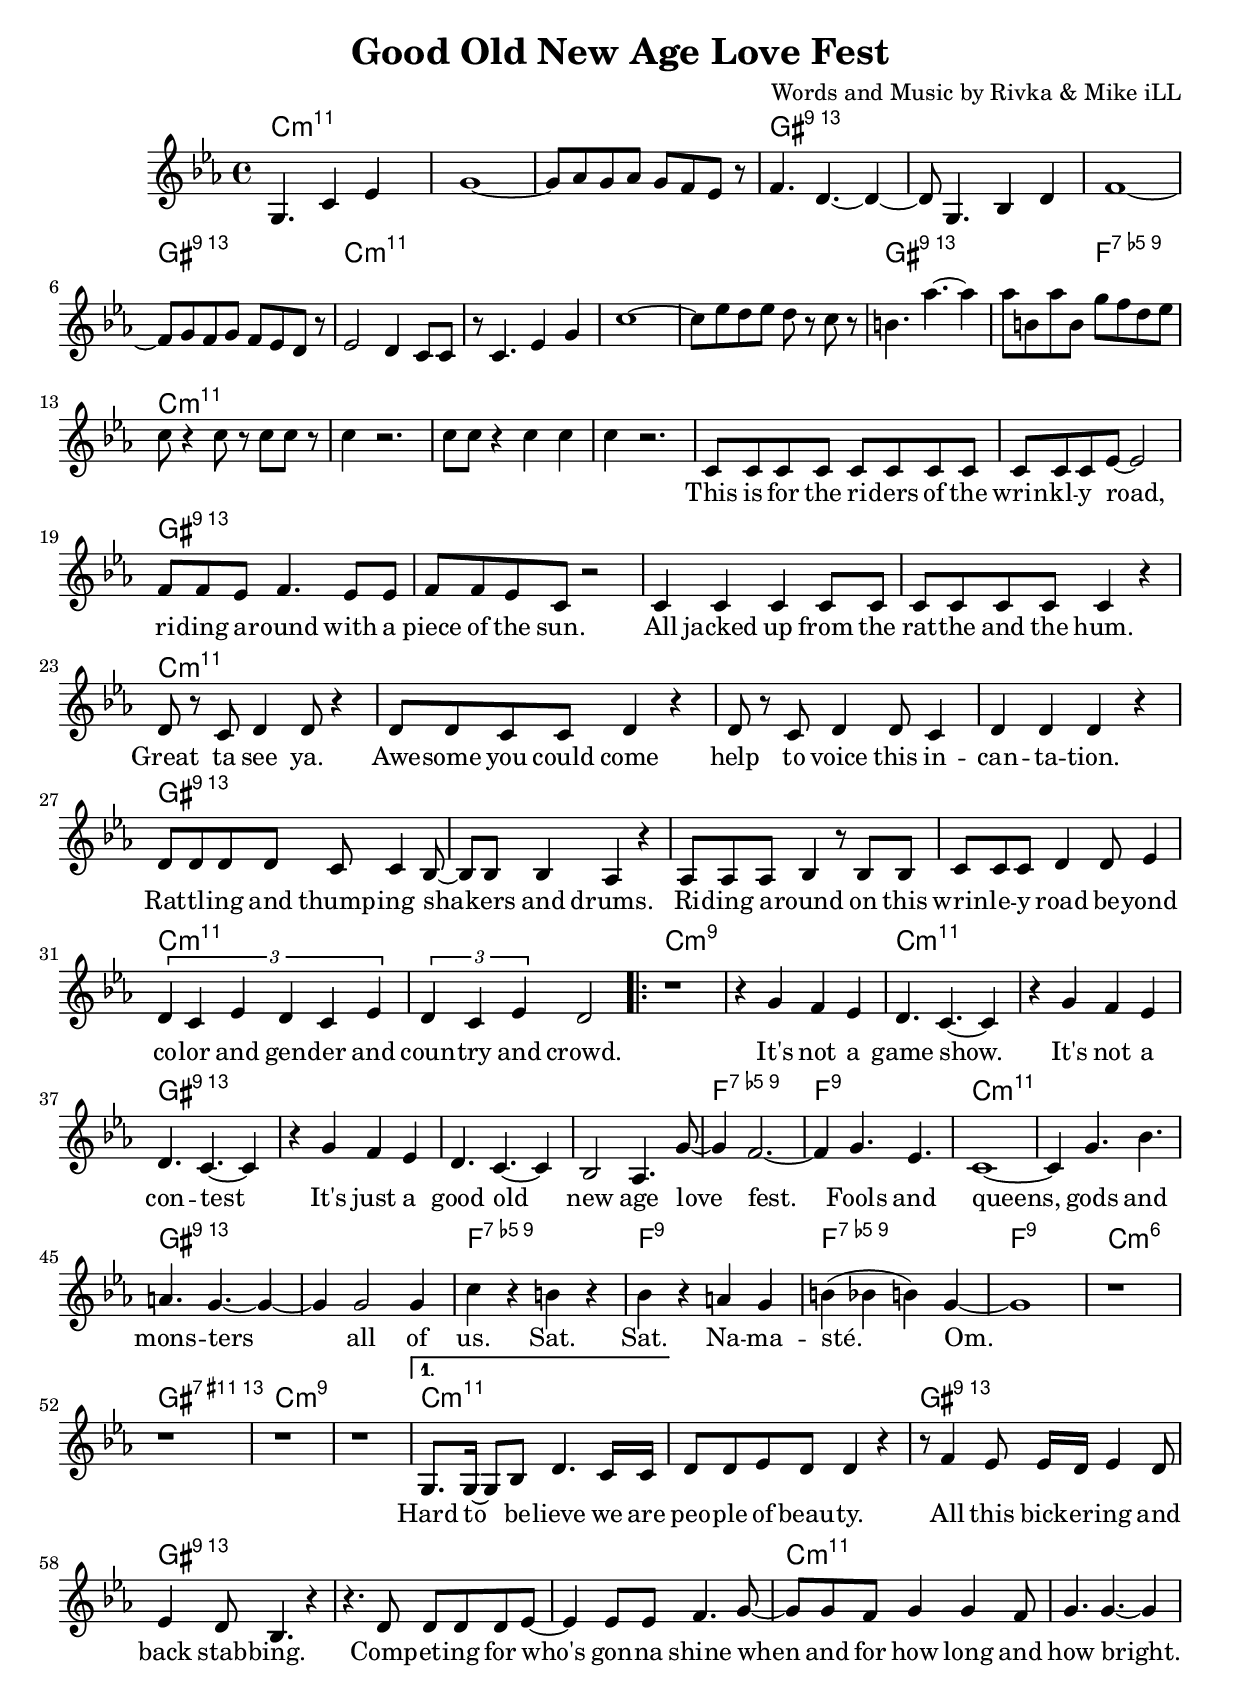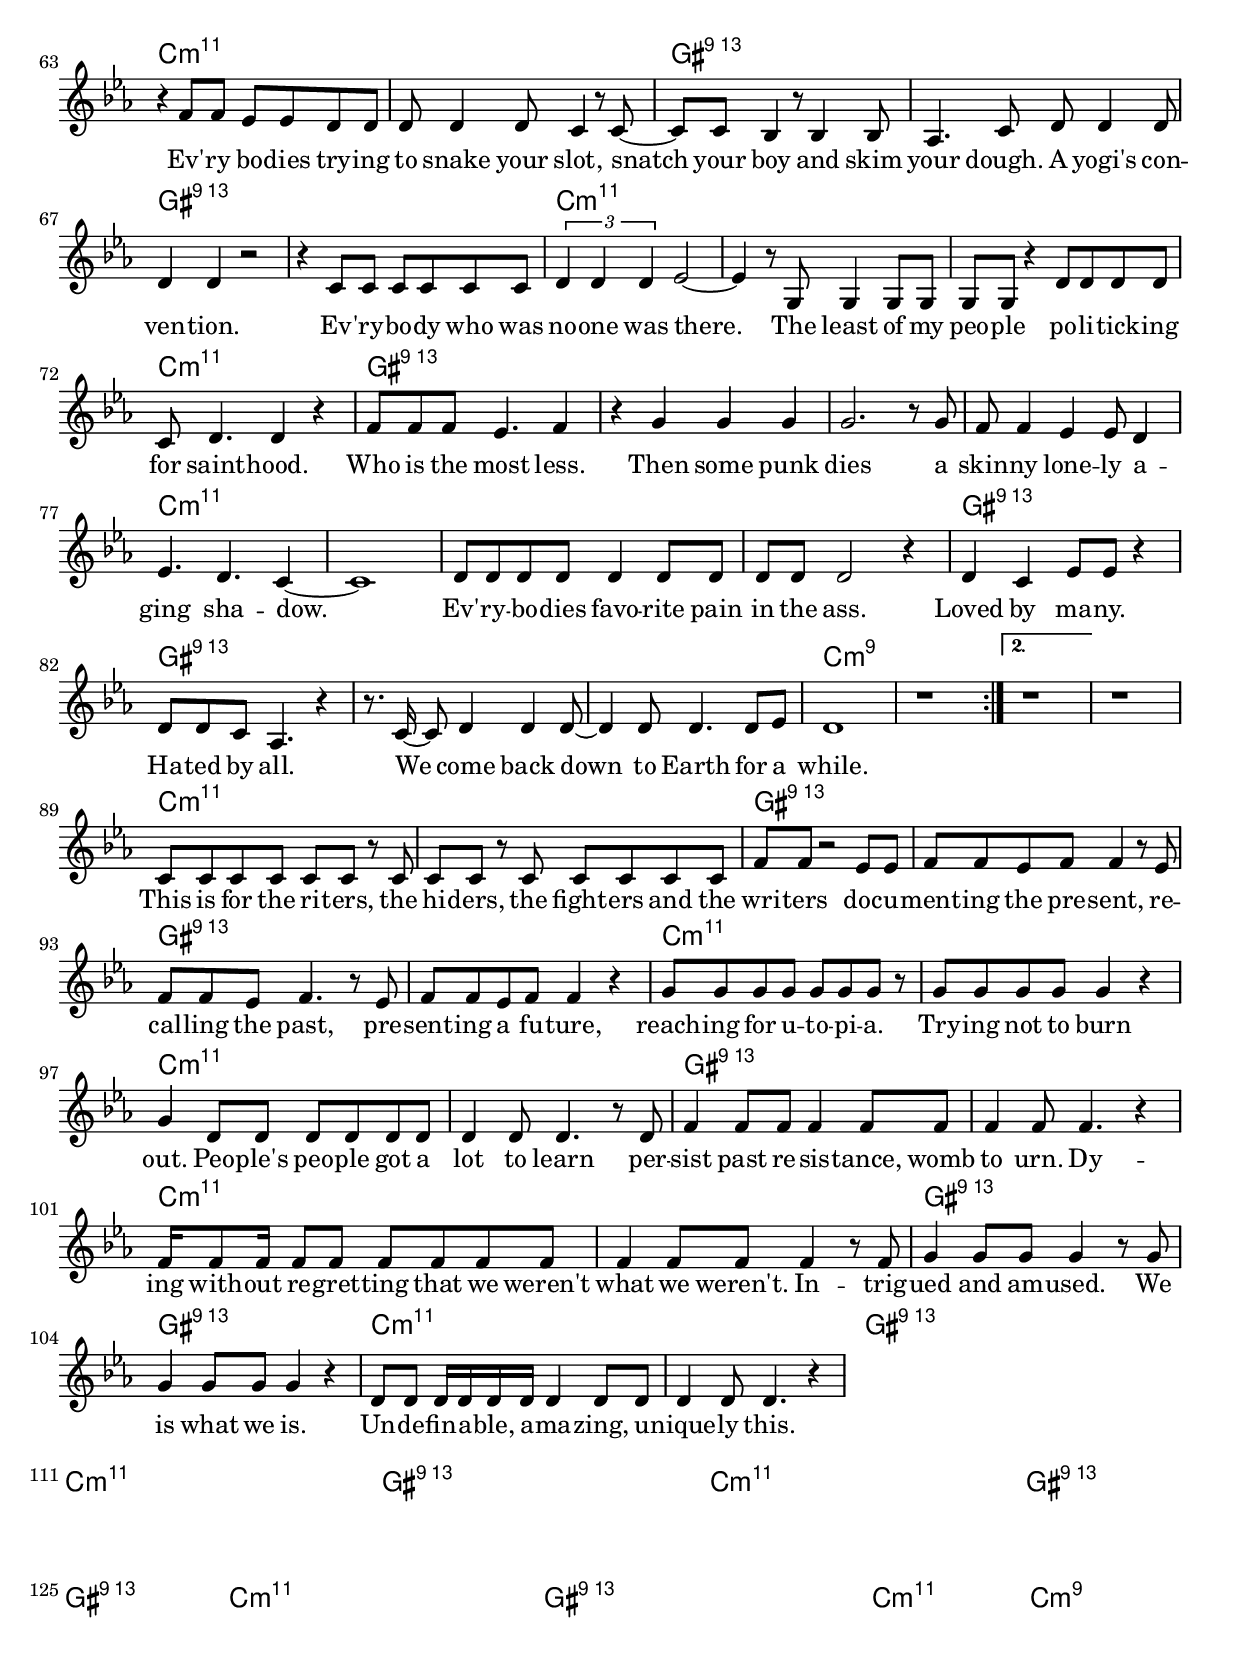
\version "2.18.2"

\header {
  title = "Good Old New Age Love Fest"
  composer = "Words and Music by Rivka & Mike iLL"
  tag = "Copyright R. and M. Kilmer Creative Commons Attribution-NonCommercial, BMI"
}

\paper{ print-page-number = ##f bottom-margin = 0.5\in }

melody = \relative c' {
  \clef treble
  \key c \minor
  \time 4/4
  \set Score.voltaSpannerDuration = #(ly:make-moment 4/4)
  \partial 8*7 g4. c4 ees |
  g1~ | g8 aes g aes g f ees r | f4. d4.~ d4~ | d8 g,4. bes4 d |
  f1~ | f8 g f g f ees d r | ees2 d4 c8 c | r c4. ees4 g |
  c1~ | c8 ees d ees d r c r | b4. aes'~ aes4 | aes8 b, aes' b, g' f d ees |
  c8 r4 c8 r c c r8 | c4 r2. | c8 c r4 c c | c4 r2. |
  
  \new Voice = "words" {
  	c,8 c c c c c c c | c c c ees~ ees2 | % This is for the riders of the
  	f8 f ees f4. ees8 ees | f f ees c r2 | % Riding around with
  	c4 c c c8 c | c c c c c4 r | % All jacked up
  	d8 r c d4 d8 r4 | d8 d c c d4 r | % Great ta see ya
  	d8 r c d4 d8 c4 | d d d r | % help to voice
  	d8 d d d c c4 bes8~ | bes bes bes4 aes r | % Rattling and bangin
  	aes8 aes aes bes4 r8 bes bes | c c c d4 d8 ees4 | % Riding around on this ... beyond
  	\tuplet 3/2 { d4 c ees d c ees } | \tuplet 3/2 { d4 c ees } d2 | 
  	
  	\repeat volta 2 {
		% Chorus
		r1 | r4 g f ees |
		d4. c4.~ c4 | r g' f ees |
		d4. c4.~ c4 | r g' f ees |
		d4. c4.~ c4 | bes2 aes4. g'8~ |
		g4 f2.~ | f4 g4. ees |
		c1~ | c4 g'4. bes |
		a4. g~ g4~ | g g2 g4 |
		c r b r | bes r a g |
		b( bes b) g~ | g1 |
		r1 | r | r | r | 
		% Verse two
		}
	  	\alternative {
		  {
		  	g,8. g16~ g8 bes d4. c16 c | d8 d ees d d4 r | % Hard to believe
		  	r8 f4 ees8 ees16 d ees4 d8 | ees4 d8 bes4. r4 | 
		  	r4. d8 d d d ees~ | ees4 ees8 ees f4. g8~ | 
		  	g g f g4 g f8 | g4. g4.~ g4 | % when and for how long
		  	r f8 f ees ees d d | d d4 d8 c4 r8 c8~ | % Everybody's trying to snake your slot, snatch
		  	c c bes4 r8 bes4 bes8 | aes4. c8 d d4 d8 | % snatch... hitch your boy and skim your dough. A yogi's con
		  	d4 d r2 | r4 c8 c c c c c | % a yogi's... everybody who was
		  	\tuplet 3/2 { d4 d d } ees2~ | ees4 r8 g,8 g4 g8 g | % noone... The least of my
		  	g g r4 d'8 d d d | c d4. d4 r | % people... sainthood. 
		  	f8 f f ees4. f4 | r4 g g g | % Who is the most less. Then some punk 
		  	g2. r8 g8 | f8 f4 ees ees8 d4 | % dies a
		  	ees4. d c4~ | c1 | % aging shadow
		  	d8 d d d d4 d8 d | d d d2 r4 | % Everybody's favorite
		  	d c ees8 ees r4 | d8 d c aes4. r4 | % Loved by 
		  	r8. c16~ c8 d4 d d8~ | d4 d8 d4. d8 ees | % We come back down to Earth
		  	d1 | r1 | 
		  }
		  {
		  	r1 | r1 |
		  	c8 c c c c c r c | c c r c c c c c | % This is for the riders
		  	f f r2 ees8 ees | f f ees f f4 r8 ees | % writers documenting the present
		  	f f ees f4. r8 ees | f f ees f f4 r | % calling the past. presenting a future
		  	g8 g g g g g g r | g g g g g4 r | % Reaching for utopia
		  	
		  	g4 d8 d d d d d | d4 d8 d4. r8 d| % out. Peoples people
		  	f4 f8 f f4 f8 f | f4 f8 f4. r4 | % sist past resistance
		  	f16 f8 f16 f8 f f f f f | f4 f8 f f4 r8 f8 |% dying without regretting
		  	g4 g8 g g4 r8 g | g4 g8 g g4 r | % trigued and amused we is what we is
		  	
		  	d8 d d16 d d d d4 d8 d | d4 d8 d4. r4 | % Undefinable
		  	% niquely this.
		  }
		}
	}
  
}

text =  \lyricmode {
\set associatedVoice = "words"
	This is for the ri -- ders of the wrin -- kl -- y road,
	ri -- ding a -- round with a piece of the sun.
	All jacked up from the rat -- the and the hum.
	Great ta see ya. Awe -- some you could come 
	help to voice this in -- can -- ta -- tion.
	Rat -- tl -- ing and thump -- ing sha -- kers and drums.
	Ri -- ding a -- round on this wrin -- le -- y road be -- yond
	co -- lor and gen -- der and coun -- try and crowd.
	
	% Refrain
	It's not a game show.
	It's not a con -- test
	It's just a good old new age love fest.
	Fools and queens, gods and mons -- ters all of
	us. Sat. Sat. Na -- ma -- sté. Om.
	
	% Verse two
	Hard to be -- lieve we are peo -- ple of beau -- ty.
	All this bick -- er -- ing and back stab -- bing.
	Comp -- et -- ing for who's gon -- na shine
	when and for how long and how bright.
	Ev' -- ry bo -- dies try -- ing to snake your slot,
	snatch your boy and skim your dough. A yogi's con -- 
	ven -- tion. Ev -- 'ry -- bo -- dy who was
	no -- one was there. The least of my
	peo -- ple po -- li -- tick -- ing for saint -- hood.
	Who is the most less. Then some punk dies
	a skin -- ny lone -- ly a -- ging
	sha -- dow.
	Ev' -- ry -- bo -- dies favo -- rite pain in the ass.
	Loved by ma -- ny. Ha -- ted by all.
	We come back down to Earth for a while.
	
	% Verse three
	This is for the ri -- ters, the hi -- ders, the fight -- ers and the
	wri -- ters doc -- u -- ment -- ing the pre -- sent, re -- 
	cal -- ling the past, pre -- sent -- ing a fu -- ture,
	reach -- ing for u -- to -- pi -- a. Try -- ing not to burn
	
	out. Peo -- ple's peo -- ple got a lot to learn per --
	sist past re -- sis -- tance, womb to urn.
	Dy -- ing with -- out re -- gret -- ting that we
	weren't what we weren't. In -- 
	trig -- ued and am -- used. We is what we is.
	
	Un -- de -- fin -- a -- ble, a -- ma -- zing, u -- nique -- ly this.
	To -- tal -- ly o -- ri -- gi -- nal -- ly blessed in bliss.
	Not to be dis -- missed just 'cause of con -- di -- tion. Come
	on get down with the in -- to -- na -- tion.
	
	Leave a do -- na -- tion for the end of times.
	May these lines scat -- ter and spawn
	mul -- ti -- ple poems that will scat -- ter and spawn
	mul -- ti -- ple poems that will purge and urge re --
	 
	surg -- ence of the curves that car -- ry us on
	and on and on and on and on and on
	I had a vi -- sion ri -- ding through the sky
	third eye o -- pen so wide.
	
	So so young, wish -- ing for great -- ness.
	Then a bit old -- er, wish -- ing for suc -- cess.
	Wish -- ing for hap -- pi -- ness now.
	Fin -- nal -- ly a dig -- ni -- fied death.
}


harmonies = \chordmode {
  \partial 8*7 c2.:min11 c8:min11
  c1:min11 | c:min11 | gis:13 | gis:13 |
  gis:13 | gis:13 | c:min11 | c:min11 | 
  c:min11 | c:min11 | gis:13 | gis2:13 f2:9.5- |
  c1:min11 | c:min11 | c:min11 | c:min11 |
  
  % First verse
  c:min11 | c:min11 | gis:13 | gis:13 |
  gis:13 | gis:13 | c:min11 | c:min11 | 
  c1:min11 | c:min11 | gis:13 | gis:13 |
  gis:13 | gis:13 | c:min11 | c:min11 | 
  c:m9 | c:m9 | 
  
  % Chorus
  c:min11 | c:min11 | gis:13 | gis:13 |
  gis:13 | gis:13 | f:9.5- | f:9 |
  c:min11 | c:min11 | gis:13 | gis:13 |
  f:9.5- | f:9 | f:9.5- | f:9 | 
  c:min6 | gis:11+.13 | c:min9 | c:min9 | 
  
  % Second verse
  c:min11 | c:min11 | gis:13 | gis:13 |
  gis:13 | gis:13 | c:min11 | c:min11 | 
  c:min11 | c:min11 | gis:13 | gis:13 |
  gis:13 | gis:13 | c:min11 | c:min11 | 
  c:min11 | c:min11 | gis:13 | gis:13 |
  gis:13 | gis:13 | c:min11 | c:min11 | 
  c:min11 | c:min11 | gis:13 | gis:13 |
  gis:13 | gis:13 | c:m9 | c:m9 | 
  
  % Third verse
  c:min9 | c:min9 |  % End of chorus
  c:min11 | c:min11 | gis:13 | gis:13 |
  gis:13 | gis:13 | c:min11 | c:min11 | 
  c:min11 | c:min11 | gis:13 | gis:13 |
  c:min11 | c:min11 | gis:13 | gis:13 | 
  c:min11 | c:min11 | gis:13 | gis:13 | 
  gis:13 | gis:13 | c:min11 | c:min11 | 
  c:min11 | c:min11 | gis:13 | gis:13 | 
  gis:13 | gis:13 | c:min11 | c:min11 | 
  c:min11 | c:min11 | gis:13 | gis:13 | 
  gis:13 | gis:13 | c:min11 | c:min11 | 
  c:min11 | c:min11 | gis:13 | gis:13 | 
  gis:13 | gis:13 | c:min11 | c:min11 | 
  c:m9 | c:m9 | 
}

\score {
  <<
    \new ChordNames {
      \set chordChanges = ##t
      \harmonies
    }
    \new Voice = "one" { \melody }
    \new Lyrics \lyricsto "words" \text
  >>
  \layout { }
  \midi { }
}
